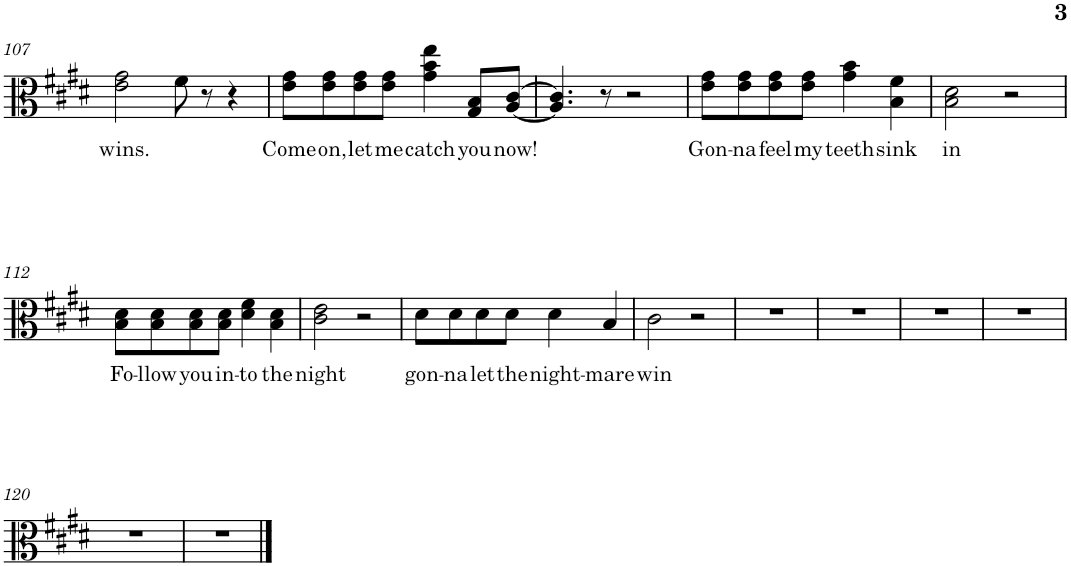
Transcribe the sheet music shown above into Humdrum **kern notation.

**kern	**text
*part1	*part1
*staff1	*staff1
*I"人声	*
!!LO:PB:g=z
*clefC3	*
*k[f#c#g#d#]	*
*M4/4	*
=107	=107
!	!LO:LY:b
2e\ 2g#\	wins.
8f#\	.
8r	.
4r	.
=108	=108
!	!LO:LY:b
8e\ 8g#\L	Come
!	!LO:LY:b
8e\ 8g#\	on,
!	!LO:LY:b
8e\ 8g#\	let
!	!LO:LY:b
8e\ 8g#\J	me
!	!LO:LY:b
4g#\ 4b\ 4ee\	catch
!	!LO:LY:b
8G#/ 8B/L	you
!	!LO:LY:b
[8A/ [8c#/J	now!
=109	=109
4.A/] 4.c#/]	.
8r	.
2r	.
=110	=110
!	!LO:LY:b
8e\ 8g#\L	Gon-
!	!LO:LY:b
8e\ 8g#\	-na
!	!LO:LY:b
8e\ 8g#\	feel
!	!LO:LY:b
8e\ 8g#\J	my
!	!LO:LY:b
4g#\ 4b\	teeth
!	!LO:LY:b
4B\ 4f#\	sink
=111	=111
!	!LO:LY:b
2B\ 2d#\	in
2r	.
!!LO:LB:g=z
=112	=112
!	!LO:LY:b
8B\ 8d#\L	Fo-
!	!LO:LY:b
8B\ 8d#\	-llow
!	!LO:LY:b
8B\ 8d#\	you
!	!LO:LY:b
8B\ 8d#\J	in-
!	!LO:LY:b
4d#\ 4f#\	-to
!	!LO:LY:b
4B\ 4d#\	the
=113	=113
!	!LO:LY:b
2c#\ 2e\	night
2r	.
=114	=114
!	!LO:LY:b
8d#\L	gon-
!	!LO:LY:b
8d#\	-na
!	!LO:LY:b
8d#\	let
!	!LO:LY:b
8d#\J	the
!	!LO:LY:b
4d#\	night-
!	!LO:LY:b
4B/	-mare
=115	=115
!	!LO:LY:b
2c#\	win
2r	.
=116	=116
1r	.
=117	=117
1r	.
=118	=118
1r	.
=119	=119
1r	.
!!LO:LB:g=z
=120	=120
1r	.
=121	=121
1r	.
==	==
*-	*-
